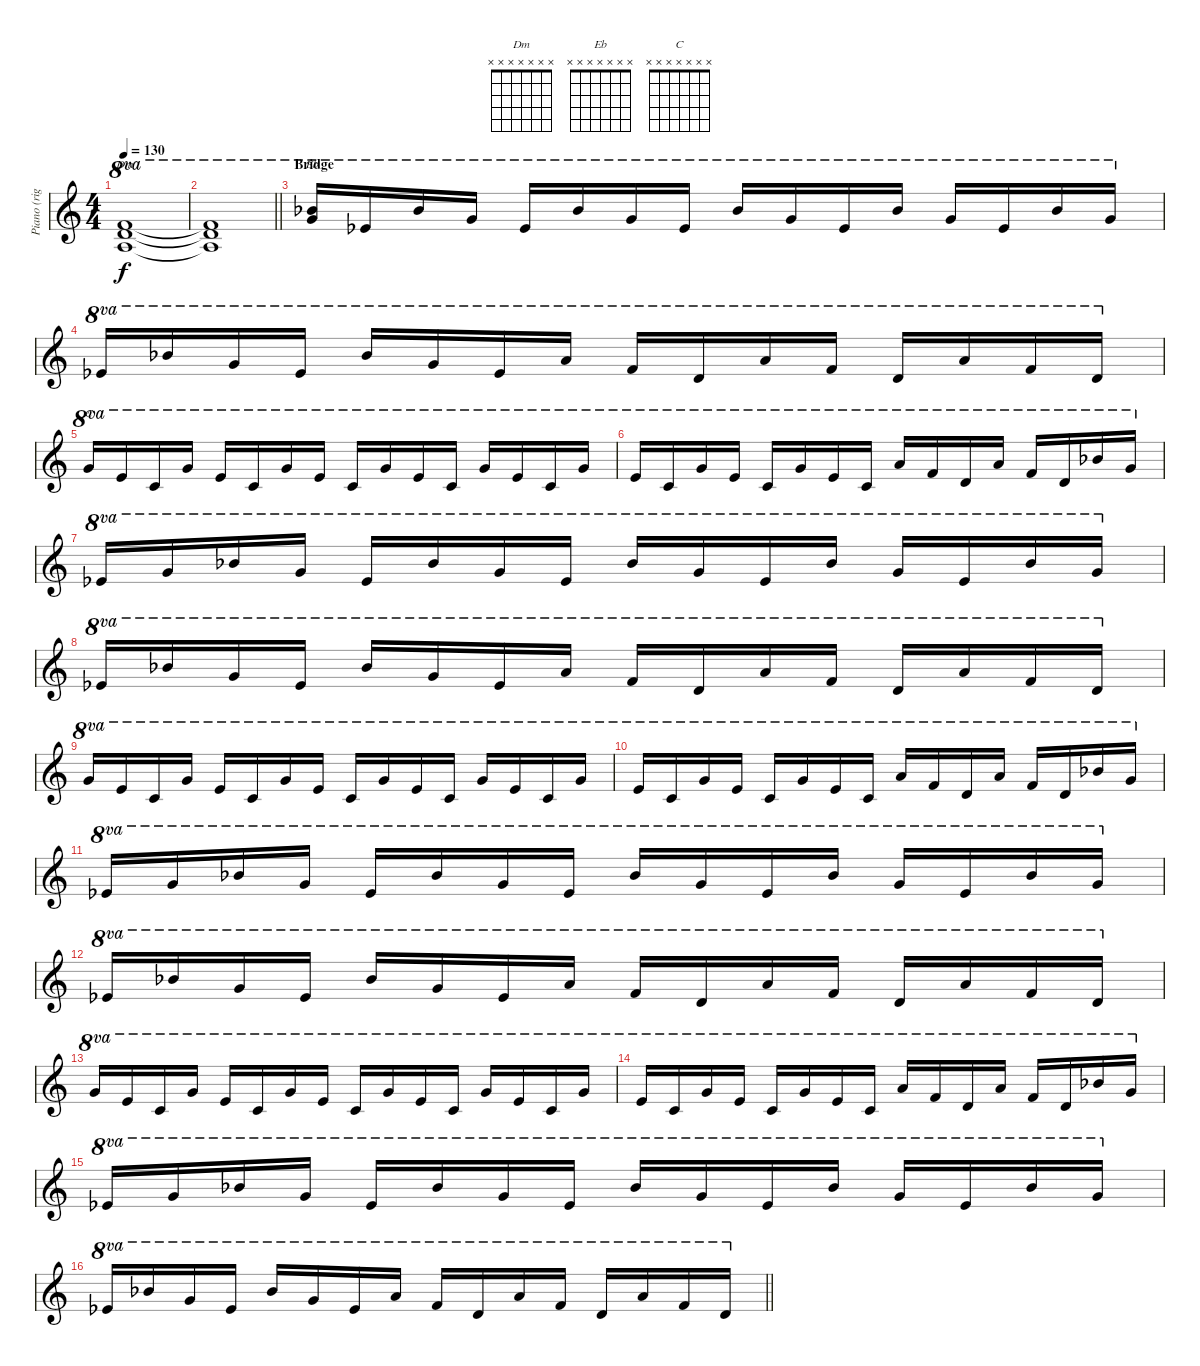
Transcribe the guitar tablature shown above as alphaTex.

\track ("Piano (right hand)" "Piano (rig") {instrument acousticgrandpiano}
\staff {score}
\tuning (E4 B3 G3 D3 A2 E2 B1) {hide}
\chord ("Dm" x x x x x x x)
\chord ("Eb" x x x x x x x)
\chord ("C" x x x x x x x)
\ts (4 4)
\tempo 130
\clef g2
\ks c
(13.1 15.2 14.3).1{ch "Dm" ot 8va dy f} |
\barLineRight lightlight
(13.1{t} 15.2{t} 14.3{t}).1{ot 8va} |
\section ("" "Bridge")
(18.1{acc b} 20.2).16{ch "Eb" ot 8va} 20.3{acc b}.16{ot 8va} 18.1{acc b}.16{ot 8va} 20.2.16{ot 8va} 20.3{acc b}.16{ot 8va} 18.1{acc b}.16{ot 8va} 20.2.16{ot 8va} 20.3{acc b}.16{ot 8va} 18.1{acc b}.16{ot 8va} 20.2.16{ot 8va} 20.3{acc b}.16{ot 8va} 18.1{acc b}.16{ot 8va} 20.2.16{ot 8va} 20.3{acc b}.16{ot 8va} 18.1{acc b}.16{ot 8va} 20.2.16{ot 8va} |
20.3{acc b}.16{ot 8va} 18.1{acc b}.16{ot 8va} 20.2.16{ot 8va} 20.3{acc b}.16{ot 8va} 18.1{acc b}.16{ot 8va} 20.2.16{ot 8va} 20.3{acc b}.16{ot 8va} 17.1.16{ot 8va} 18.2.16{ot 8va} 19.3.16{ot 8va} 17.1.16{ot 8va} 18.2.16{ot 8va} 19.3.16{ot 8va} 17.1.16{ot 8va} 18.2.16{ot 8va} 19.3.16{ot 8va} |
15.1.16{ch "C" ot 8va} 17.2.16{ot 8va} 17.3.16{ot 8va} 15.1.16{ot 8va} 17.2.16{ot 8va} 17.3.16{ot 8va} 15.1.16{ot 8va} 17.2.16{ot 8va} 17.3.16{ot 8va} 15.1.16{ot 8va} 17.2.16{ot 8va} 17.3.16{ot 8va} 15.1.16{ot 8va} 17.2.16{ot 8va} 17.3.16{ot 8va} 15.1.16{ot 8va} |
17.2.16{ot 8va} 17.3.16{ot 8va} 15.1.16{ot 8va} 17.2.16{ot 8va} 17.3.16{ot 8va} 15.1.16{ot 8va} 17.2.16{ot 8va} 17.3.16{ot 8va} 17.1.16{ot 8va} 18.2.16{ot 8va} 19.3.16{ot 8va} 17.1.16{ot 8va} 18.2.16{ot 8va} 19.3.16{ot 8va} 18.1{acc b}.16{ot 8va} 20.2.16{ot 8va} |
20.3{acc b}.16{ot 8va} 20.2.16{ot 8va} 18.1{acc b}.16{ot 8va} 20.2.16{ot 8va} 20.3{acc b}.16{ot 8va} 18.1{acc b}.16{ot 8va} 20.2.16{ot 8va} 20.3{acc b}.16{ot 8va} 18.1{acc b}.16{ot 8va} 20.2.16{ot 8va} 20.3{acc b}.16{ot 8va} 18.1{acc b}.16{ot 8va} 20.2.16{ot 8va} 20.3{acc b}.16{ot 8va} 18.1{acc b}.16{ot 8va} 20.2.16{ot 8va} |
20.3{acc b}.16{ot 8va} 18.1{acc b}.16{ot 8va} 20.2.16{ot 8va} 20.3{acc b}.16{ot 8va} 18.1{acc b}.16{ot 8va} 20.2.16{ot 8va} 20.3{acc b}.16{ot 8va} 17.1.16{ot 8va} 18.2.16{ot 8va} 19.3.16{ot 8va} 17.1.16{ot 8va} 18.2.16{ot 8va} 19.3.16{ot 8va} 17.1.16{ot 8va} 18.2.16{ot 8va} 19.3.16{ot 8va} |
15.1.16{ot 8va} 17.2.16{ot 8va} 17.3.16{ot 8va} 15.1.16{ot 8va} 17.2.16{ot 8va} 17.3.16{ot 8va} 15.1.16{ot 8va} 17.2.16{ot 8va} 17.3.16{ot 8va} 15.1.16{ot 8va} 17.2.16{ot 8va} 17.3.16{ot 8va} 15.1.16{ot 8va} 17.2.16{ot 8va} 17.3.16{ot 8va} 15.1.16{ot 8va} |
17.2.16{ot 8va} 17.3.16{ot 8va} 15.1.16{ot 8va} 17.2.16{ot 8va} 17.3.16{ot 8va} 15.1.16{ot 8va} 17.2.16{ot 8va} 17.3.16{ot 8va} 17.1.16{ot 8va} 18.2.16{ot 8va} 19.3.16{ot 8va} 17.1.16{ot 8va} 18.2.16{ot 8va} 19.3.16{ot 8va} 18.1{acc b}.16{ot 8va} 20.2.16{ot 8va} |
20.3{acc b}.16{ot 8va} 20.2.16{ot 8va} 18.1{acc b}.16{ot 8va} 20.2.16{ot 8va} 20.3{acc b}.16{ot 8va} 18.1{acc b}.16{ot 8va} 20.2.16{ot 8va} 20.3{acc b}.16{ot 8va} 18.1{acc b}.16{ot 8va} 20.2.16{ot 8va} 20.3{acc b}.16{ot 8va} 18.1{acc b}.16{ot 8va} 20.2.16{ot 8va} 20.3{acc b}.16{ot 8va} 18.1{acc b}.16{ot 8va} 20.2.16{ot 8va} |
20.3{acc b}.16{ot 8va} 18.1{acc b}.16{ot 8va} 20.2.16{ot 8va} 20.3{acc b}.16{ot 8va} 18.1{acc b}.16{ot 8va} 20.2.16{ot 8va} 20.3{acc b}.16{ot 8va} 17.1.16{ot 8va} 18.2.16{ot 8va} 19.3.16{ot 8va} 17.1.16{ot 8va} 18.2.16{ot 8va} 19.3.16{ot 8va} 17.1.16{ot 8va} 18.2.16{ot 8va} 19.3.16{ot 8va} |
15.1.16{ot 8va} 17.2.16{ot 8va} 17.3.16{ot 8va} 15.1.16{ot 8va} 17.2.16{ot 8va} 17.3.16{ot 8va} 15.1.16{ot 8va} 17.2.16{ot 8va} 17.3.16{ot 8va} 15.1.16{ot 8va} 17.2.16{ot 8va} 17.3.16{ot 8va} 15.1.16{ot 8va} 17.2.16{ot 8va} 17.3.16{ot 8va} 15.1.16{ot 8va} |
17.2.16{ot 8va} 17.3.16{ot 8va} 15.1.16{ot 8va} 17.2.16{ot 8va} 17.3.16{ot 8va} 15.1.16{ot 8va} 17.2.16{ot 8va} 17.3.16{ot 8va} 17.1.16{ot 8va} 18.2.16{ot 8va} 19.3.16{ot 8va} 17.1.16{ot 8va} 18.2.16{ot 8va} 19.3.16{ot 8va} 18.1{acc b}.16{ot 8va} 20.2.16{ot 8va} |
20.3{acc b}.16{ot 8va} 20.2.16{ot 8va} 18.1{acc b}.16{ot 8va} 20.2.16{ot 8va} 20.3{acc b}.16{ot 8va} 18.1{acc b}.16{ot 8va} 20.2.16{ot 8va} 20.3{acc b}.16{ot 8va} 18.1{acc b}.16{ot 8va} 20.2.16{ot 8va} 20.3{acc b}.16{ot 8va} 18.1{acc b}.16{ot 8va} 20.2.16{ot 8va} 20.3{acc b}.16{ot 8va} 18.1{acc b}.16{ot 8va} 20.2.16{ot 8va} |
\barLineRight lightlight
20.3{acc b}.16{ot 8va} 18.1{acc b}.16{ot 8va} 20.2.16{ot 8va} 20.3{acc b}.16{ot 8va} 18.1{acc b}.16{ot 8va} 20.2.16{ot 8va} 20.3{acc b}.16{ot 8va} 17.1.16{ot 8va} 18.2.16{ot 8va} 19.3.16{ot 8va} 17.1.16{ot 8va} 18.2.16{ot 8va} 19.3.16{ot 8va} 17.1.16{ot 8va} 18.2.16{ot 8va} 19.3.16{ot 8va}
